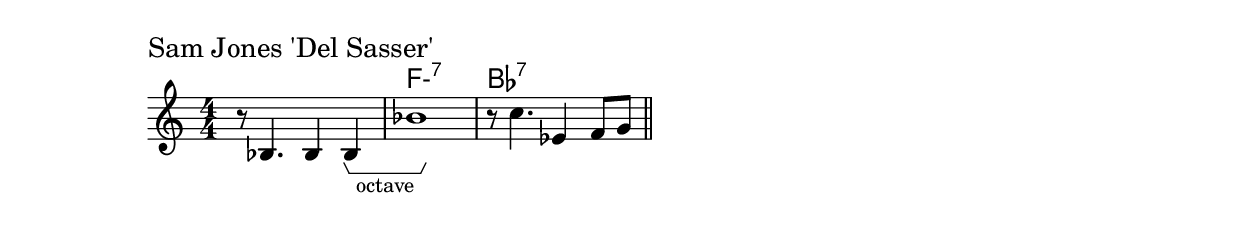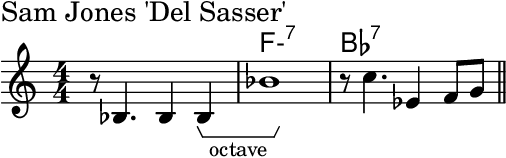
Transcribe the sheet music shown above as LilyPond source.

\version "2.24.4"
\language "english"
#(ly:set-option 'crop #t)
\include "include/alt.ly"
\score {
  \midi {
    \tempo 4=140
  }
  \layout {
    \context {
      \Score
      \omit BarNumber
    }
    \context {
      \Voice
      \consists Horizontal_bracket_engraver
    }
  }
  {
    <<
    \chords {
      \set noChordSymbol = ""
      \set minorChordModifier = \markup { "-" }
      \skip \ppp % spacer to set voice volume
      r1 | f1:min7 | bf1:7
    }
    \new Staff {
      \key c \major
      \numericTimeSignature
      \time 4/4
      \clef treble
      {
        \sectionLabel "Sam Jones 'Del Sasser'"
        \relative {
          \skip \ff % spacer to set voice volume
          r8 bf4. bf4
          \once\override HorizontalBracketText.text = "octave"
          bf4 \startGroup |
          bf'1 \stopGroup |
          r8 c4. ef,4 f8 g8
          \bar "||"
        }
      }
    }
    >>
  }
}
